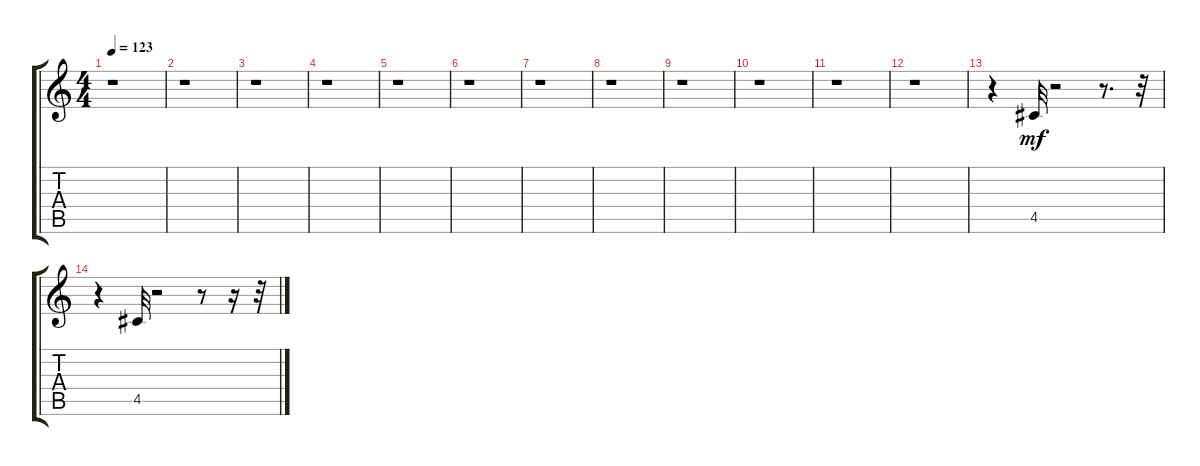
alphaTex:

\track "" {instrument electricguitarclean}
\staff {score tabs}
\tuning (E4 B3 G3 D3 A2 E2) {hide}
\ts (4 4)
\tempo 123
\clef g2
\ks c
r.1{dy mf} |
r.1 |
r.1 |
r.1 |
r.1 |
r.1 |
r.1 |
r.1 |
r.1 |
r.1 |
r.1 |
r.1 |
r.4 4.5.32 r.2 r.8{d} r.32 |
r.4 4.5.32 r.2 r.8 r.16 r.32
